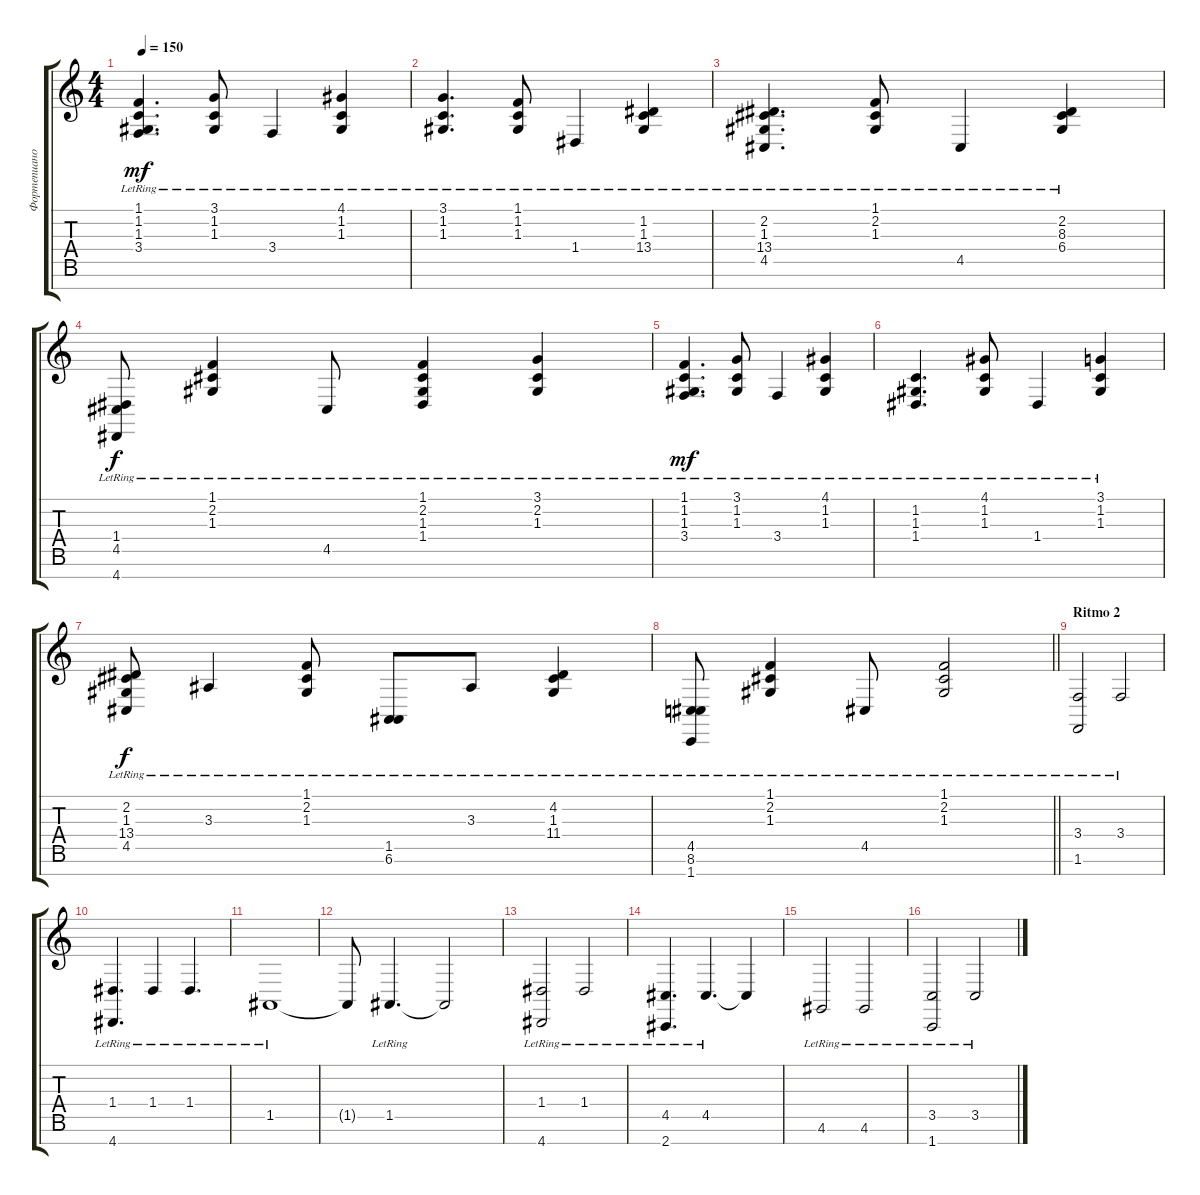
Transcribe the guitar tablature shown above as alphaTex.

\track ("Фортепиано п" "Фортепиано") {instrument acousticgrandpiano}
\staff {score tabs}
\tuning (E4 B3 G3 D3 A2 E2 B1) {hide}
\ts (4 4)
\tempo 150
\clef g2
\ks c
(1.1{lr} 1.2{lr} 1.3{lr} 3.4{lr}).4{d dy mf} (3.1{lr} 1.2{lr} 1.3{lr}).8 3.4{lr}.4 (4.1{lr} 1.2{lr} 1.3{lr}).4 |
(3.1{lr} 1.2{lr} 1.3{lr}).4{d} (1.1{lr} 1.2{lr} 1.3{lr}).8 1.4{lr}.4 (1.2{lr} 1.3{lr} 13.4{lr}).4 |
(2.2{lr} 1.3{lr} 13.4{lr} 4.5{lr}).4{d} (1.1{lr} 2.2{lr} 1.3{lr}).8 4.5{lr}.4 (2.2{lr} 8.3{lr} 6.4{lr}).4 |
(1.4{lr} 4.5{lr} 4.7{lr}).8{dy f} (1.1{lr} 2.2{lr} 1.3{lr}).4 4.5{lr}.8 (1.1{lr} 2.2{lr} 1.3{lr} 1.4{lr}).4 (3.1{lr} 2.2{lr} 1.3{lr}).4 |
(1.1{lr} 1.2{lr} 1.3{lr} 3.4{lr}).4{d dy mf} (3.1{lr} 1.2{lr} 1.3{lr}).8 3.4{lr}.4 (4.1{lr} 1.2{lr} 1.3{lr}).4 |
(1.2{lr} 1.3{lr} 1.4{lr}).4{d} (4.1{lr} 1.2{lr} 1.3{lr}).8 1.4{lr}.4 (3.1{lr} 1.2{lr} 1.3{lr}).4 |
(2.2{lr} 1.3{lr} 13.4{lr} 4.5{lr}).8{dy f} 3.3{lr}.4 (1.1{lr} 2.2{lr} 1.3{lr}).8 (1.5{lr} 6.6{lr}).8 3.3{lr}.8 (4.2{lr} 1.3{lr} 11.4{lr}).4 |
\barLineRight lightlight
(4.5{lr} 8.6{lr} 1.7{lr}).8 (1.1{lr} 2.2{lr} 1.3{lr}).4 4.5{lr}.8 (1.1{lr} 2.2{lr} 1.3{lr}).2 |
\section ("" "Ritmo 2")
(3.4{lr} 1.6{lr}).2 3.4{lr}.2 |
(1.4{lr} 4.7{lr}).4{d} 1.4{lr}.4 1.4{lr}.4{d} |
1.5{lr}.1 |
1.5{t}.8 1.5{lr}.4{d} 1.5{t}.2 |
(1.4{lr} 4.7{lr}).2 1.4{lr}.2 |
(4.5{lr} 2.7{lr}).4{d} 4.5{lr}.4{d} 4.5{t}.4 |
4.6{lr}.2 4.6{lr}.2 |
(3.5{lr} 1.7{lr}).2 3.5{lr}.2
